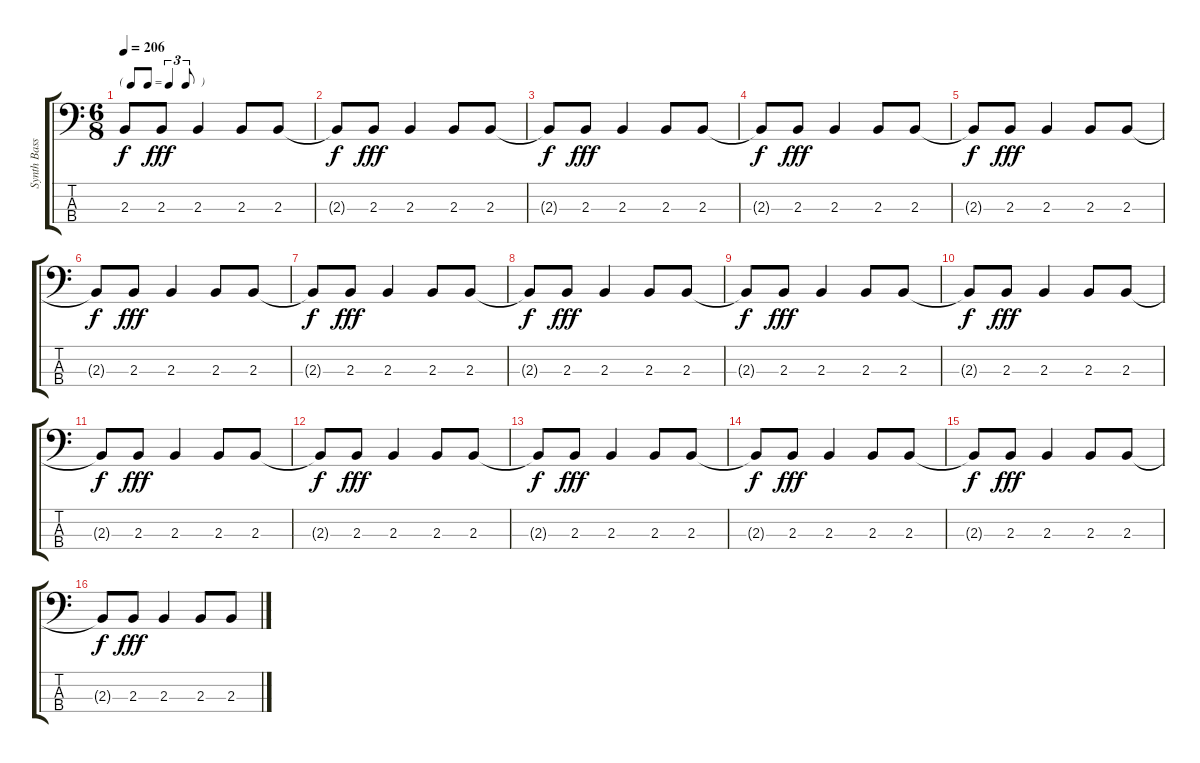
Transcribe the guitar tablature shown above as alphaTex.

\track ("Synth Bass 2 RC" "Synth Bass") {instrument synthbass2}
\staff {score tabs}
\tuning (G2 D2 A1 E1) {hide}
\ts (6 8)
\tf triplet8th
\tempo 206
\clef f4
\ks c
2.3{t}.8{dy f} 2.3.8{dy fff} 2.3.4 2.3.8 2.3.8 |
2.3{t}.8{dy f} 2.3.8{dy fff} 2.3.4 2.3.8 2.3.8 |
2.3{t}.8{dy f} 2.3.8{dy fff} 2.3.4 2.3.8 2.3.8 |
2.3{t}.8{dy f} 2.3.8{dy fff} 2.3.4 2.3.8 2.3.8 |
2.3{t}.8{dy f} 2.3.8{dy fff} 2.3.4 2.3.8 2.3.8 |
2.3{t}.8{dy f} 2.3.8{dy fff} 2.3.4 2.3.8 2.3.8 |
2.3{t}.8{dy f} 2.3.8{dy fff} 2.3.4 2.3.8 2.3.8 |
2.3{t}.8{dy f} 2.3.8{dy fff} 2.3.4 2.3.8 2.3.8 |
2.3{t}.8{dy f} 2.3.8{dy fff} 2.3.4 2.3.8 2.3.8 |
2.3{t}.8{dy f} 2.3.8{dy fff} 2.3.4 2.3.8 2.3.8 |
2.3{t}.8{dy f} 2.3.8{dy fff} 2.3.4 2.3.8 2.3.8 |
2.3{t}.8{dy f} 2.3.8{dy fff} 2.3.4 2.3.8 2.3.8 |
2.3{t}.8{dy f} 2.3.8{dy fff} 2.3.4 2.3.8 2.3.8 |
2.3{t}.8{dy f} 2.3.8{dy fff} 2.3.4 2.3.8 2.3.8 |
2.3{t}.8{dy f} 2.3.8{dy fff} 2.3.4 2.3.8 2.3.8 |
2.3{t}.8{dy f} 2.3.8{dy fff} 2.3.4 2.3.8 2.3.8
